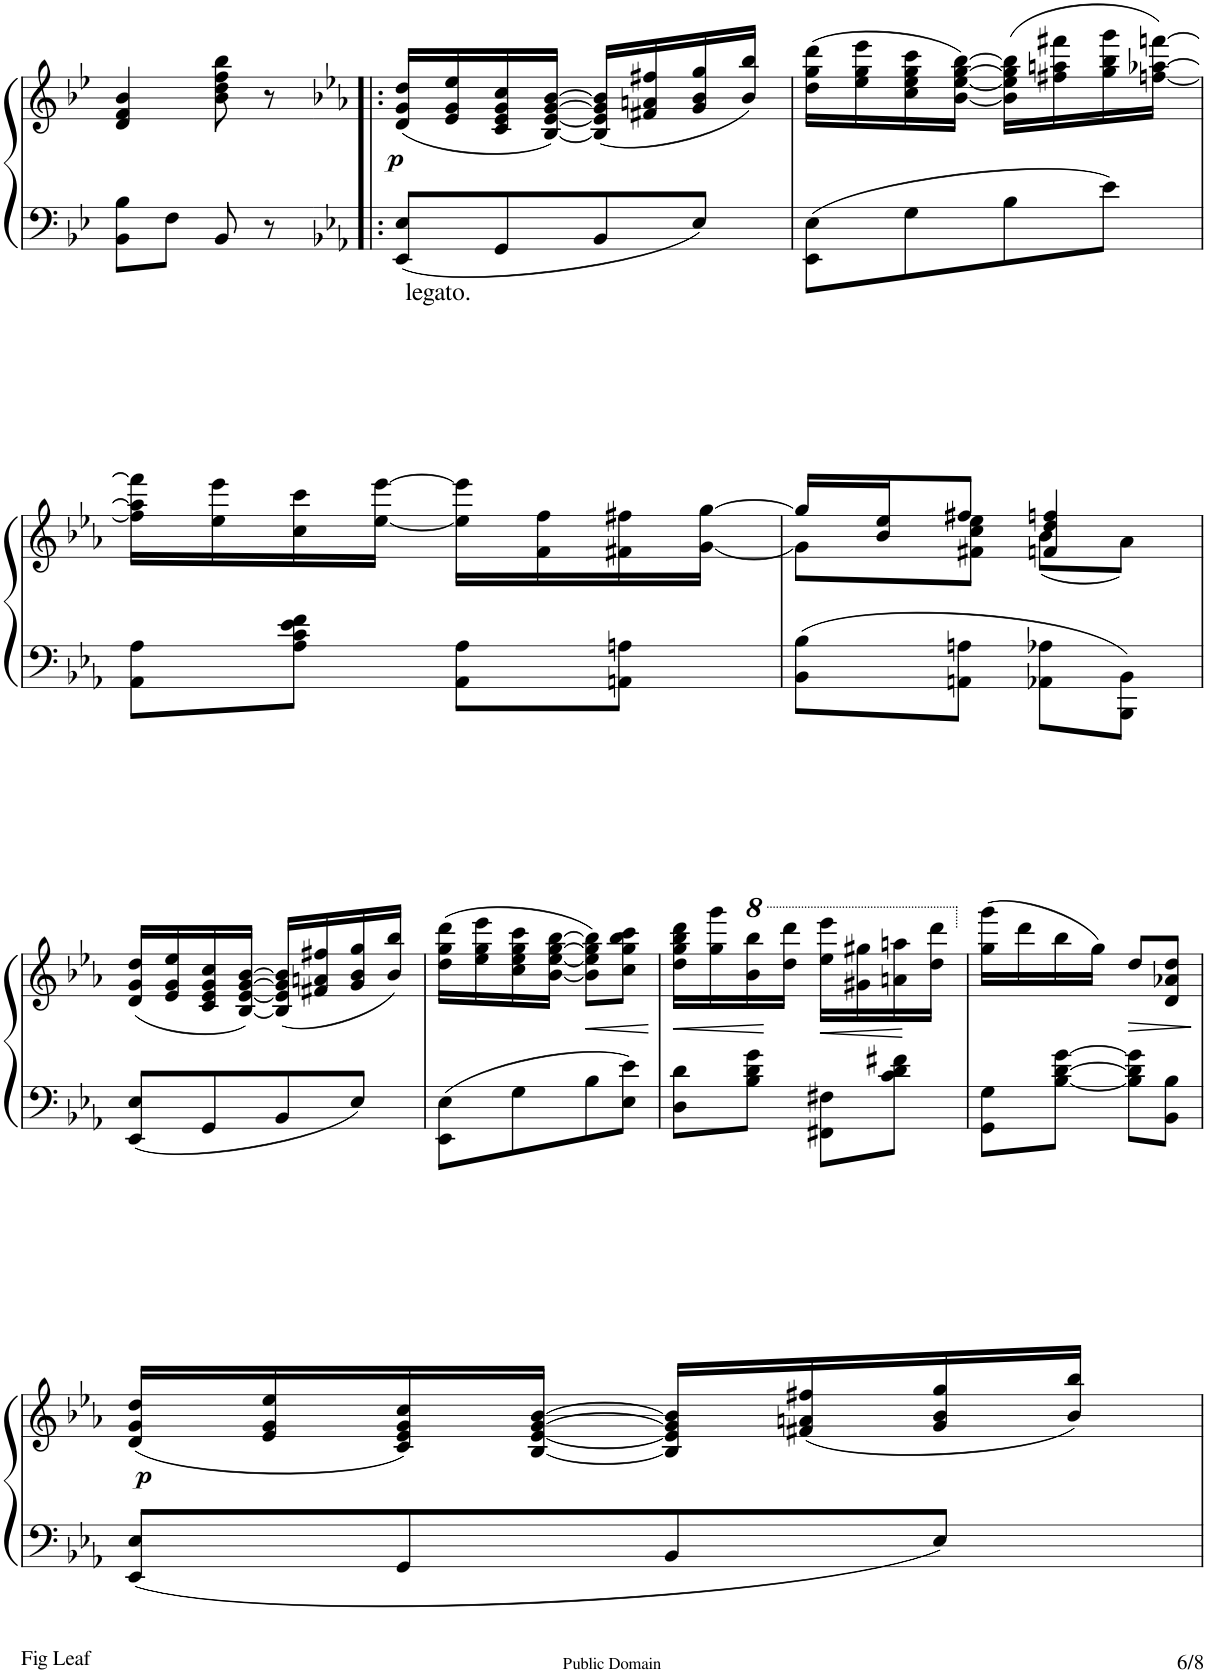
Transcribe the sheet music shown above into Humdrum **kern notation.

**kern	**kern	**dynam
*part1	*part1	*part1
*staff2	*staff1	*staff1/2
*I"Piano	*	*
*I'Pno	*	*
!!LO:PB:g=z
*clefF4	*clefG2	*
*k[b-e-]	*k[b-e-]	*
*M2/4	*M2/4	*
=54	=54	=54
8BB-\ 8B-\L	4d/ 4f/ 4b-/	.
8F\J	.	.
8BB-/	8b-\ 8dd\ 8ff\ 8bb-\	.
8r	8r	.
=55!|:	=55!|:	=55!|:
*k[b-e-a-]	*k[b-e-a-]	*
!LO:TX:b:t=legato.	!	!
!	!	!LO:DY:b
8EE-/ 8E-/L	(16d/ 16g/ 16dd/LL	p
.	16e-/ 16g/ 16ee-/	.
8GG/	16c/ 16e-/ 16g/ 16cc/	.
.	[16B-/ [16e-/ [16g/ [16b-/JJ)	.
8BB-/	(16B-/] 16e-/] 16g/] 16b-/]LL	.
.	16f#X/ 16an/ 16ff#X/	.
8E-/J	16g/ 16b-/ 16gg/	.
.	16b-/ 16bb-/JJ)	.
=56	=56	=56
8EE-\ 8E-\L	(16dd\ 16gg\ 16ddd\LL	.
.	16ee-\ 16gg\ 16eee-\	.
8G\	16cc\ 16ee-\ 16gg\ 16ccc\	.
.	[16b-\ [16ee-\ [16gg\ [16bb-\JJ)	.
8B-\	(16b-\] 16ee-\] 16gg\] 16bb-\]LL	.
.	16ff#X\ 16aan\ 16fff#X\	.
8e-\J	16gg\ 16bb-\ 16ggg\	.
.	[16ffn\ [16aa-X\ [16fffn\JJ)	.
!!LO:LB:g=z
=57	=57	=57
8AA-\ 8A-\L	16ff\] 16aa-\] 16fff\]LL	.
.	16ee-\ 16eee-\	.
8A-\ 8c\ 8e-\ 8f\J	16cc\ 16ccc\	.
.	[16ee-\ [16eee-\JJ	.
8AA-\ 8A-\L	16ee-\] 16eee-\]LL	.
.	16f\ 16ff\	.
8AAn\ 8An\J	16f#X\ 16ff#X\	.
.	[16g\ [16gg\JJ	.
=58	=58	=58
*	*^	*
8BB-\ 8B-\L	16gg/LL]	8g\L]	.
.	16b-/ 16ee-/J	.	.
8AAn\ 8An\J	8ff#X/J	8f#X\ 8cc\ 8ee-\J	.
8AA-X\ 8A-X\L	4fn/ 4dd/ 4ffn/	(8b-\L	.
8BBB-\ 8BB-\J	.	8a-\J)	.
*	*v	*v	*
!!LO:LB:g=z
=59	=59	=59
8EE-/ 8E-/L	(16d/ 16g/ 16dd/LL	.
.	16e-/ 16g/ 16ee-/	.
8GG/	16c/ 16e-/ 16g/ 16cc/	.
.	[16B-/ [16e-/ [16g/ [16b-/JJ)	.
8BB-/	(16B-/] 16e-/] 16g/] 16b-/]LL	.
.	16f#X/ 16an/ 16ff#X/	.
8E-/J	16g/ 16b-/ 16gg/	.
.	16b-/ 16bb-/JJ)	.
=60	=60	=60
8EE-\ 8E-\L	(16dd\ 16gg\ 16ddd\LL	.
.	16ee-\ 16gg\ 16eee-\	.
8G\	16cc\ 16ee-\ 16gg\ 16ccc\	.
.	[16b-\ [16ee-\ [16gg\ [16bb-\JJ	.
!	!	!LO:HP:b
8B-\	8b-\] 8ee-\] 8gg\] 8bb-\]L)	<
8E-\ 8e-\J	8cc\ 8gg\ 8bb-\ 8ccc\J	.
.	.	[
=61	=61	=61
!	!	!LO:HP:b
8D\ 8d\L	16dd\ 16gg\ 16bb-\ 16ddd\LL	<
.	16gg\ 16ggg\	.
*	*8va	*
8B-\ 8d\ 8g\J	16bb-\ 16bbb-\	.
.	16ddd\ 16dddd\JJ	[
!	!	!LO:HP:b
8FF#X\ 8F#X\L	16eee-\ 16eeee-\LL	<
.	16gg#X\ 16ggg#X\	.
8c\ 8d\ 8f#X\J	16aan\ 16aaan\	.
.	16ddd\ 16dddd\JJ	[
=62	=62	=62
*	*X8va	*
8GG\ 8G\L	(16gg\ 16ggg\LL	.
.	16ddd\	.
[8B-\ [8d\ [8g\J	16bb-\	.
.	16gg\JJ)	.
!	!	!LO:HP:b
8B-\] 8d\] 8g\]L	8dd/L	>
8BB-\ 8B-\J	8d/ 8a-X/ 8dd/J	.
.	.	]
!!LO:LB:g=z
=63	=63	=63
!	!	!LO:DY:b
8EE-/ 8E-/L	(16d/ 16g/ 16dd/LL	p
.	16e-/ 16g/ 16ee-/	.
8GG/	16c/ 16e-/ 16g/ 16cc/)	.
.	[16B-/ [16e-/ [16g/ [16b-/JJ	.
8BB-/	16B-/] 16e-/] 16g/] 16b-/]LL	.
.	(16f#X/ 16an/ 16ff#X/	.
8E-/J	16g/ 16b-/ 16gg/	.
.	16b-/ 16bb-/JJ)	.
=	=	=
*-	*-	*-
